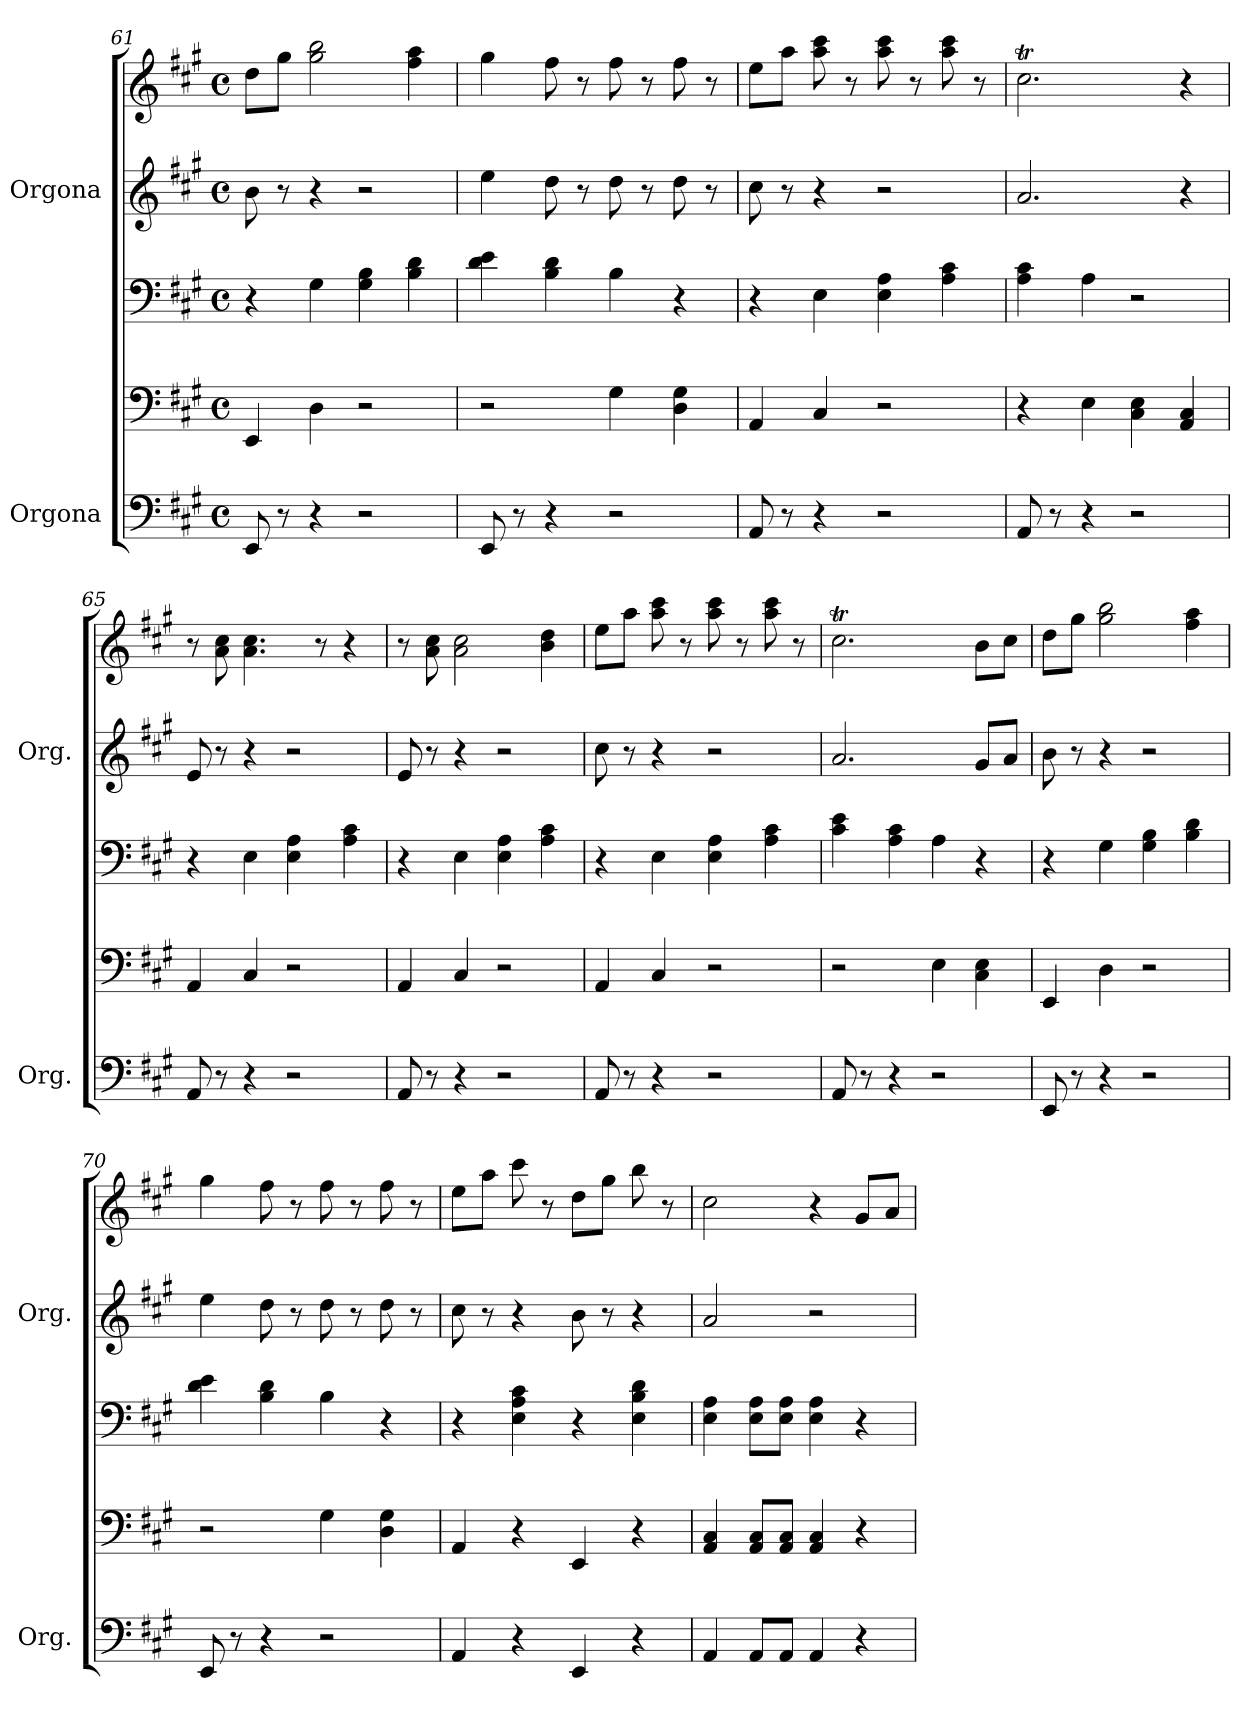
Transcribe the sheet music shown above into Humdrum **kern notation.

**kern	**kern	**kern	**kern	**kern
*part2	*part2	*part2	*part1	*part1
*staff5	*staff4	*staff3	*staff2	*staff1
*I"Orgona	*	*	*I"Orgona	*
*I'Org.	*	*	*I'Org.	*
*clefF4	*clefF4	*clefF4	*clefG2	*clefG2
*k[f#c#g#]	*k[f#c#g#]	*k[f#c#g#]	*k[f#c#g#]	*k[f#c#g#]
*M4/4	*M4/4	*M4/4	*M4/4	*M4/4
*met(c)	*met(c)	*met(c)	*met(c)	*met(c)
=61	=61	=61	=61	=61
8EE/	4EE/	4r	8b\	8dd\L
8r	.	.	8r	8gg#\J
4r	4D\	4G#\	4r	2gg#\ 2bb\
2r	2r	4G#\ 4B\	2r	.
.	.	4B\ 4d\	.	4ff#\ 4aa\
=62	=62	=62	=62	=62
8EE/	2r	4d\ 4e\	4ee\	4gg#\
8r	.	.	.	.
4r	.	4B\ 4d\	8dd\	8ff#\
.	.	.	8r	8r
2r	4G#\	4B\	8dd\	8ff#\
.	.	.	8r	8r
.	4D\ 4G#\	4r	8dd\	8ff#\
.	.	.	8r	8r
=63	=63	=63	=63	=63
8AA/	4AA/	4r	8cc#\	8ee\L
8r	.	.	8r	8aa\J
4r	4C#/	4E\	4r	8aa\ 8ccc#\
.	.	.	.	8r
2r	2r	4E\ 4A\	2r	8aa\ 8ccc#\
.	.	.	.	8r
.	.	4A\ 4c#\	.	8aa\ 8ccc#\
.	.	.	.	8r
=64	=64	=64	=64	=64
8AA/	4r	4A\ 4c#\	2.a/	2.cc#t\
8r	.	.	.	.
4r	4E\	4A\	.	.
2r	4C#\ 4E\	2r	.	.
.	4AA/ 4C#/	.	4r	4r
!!LO:PB:g=z
=65	=65	=65	=65	=65
8AA/	4AA/	4r	8e/	8r
8r	.	.	8r	8a\ 8cc#\
4r	4C#/	4E\	4r	4.a\ 4.cc#\
2r	2r	4E\ 4A\	2r	.
.	.	.	.	8r
.	.	4A\ 4c#\	.	4r
=66	=66	=66	=66	=66
8AA/	4AA/	4r	8e/	8r
8r	.	.	8r	8a\ 8cc#\
4r	4C#/	4E\	4r	2a\ 2cc#\
2r	2r	4E\ 4A\	2r	.
.	.	4A\ 4c#\	.	4b\ 4dd\
=67	=67	=67	=67	=67
8AA/	4AA/	4r	8cc#\	8ee\L
8r	.	.	8r	8aa\J
4r	4C#/	4E\	4r	8aa\ 8ccc#\
.	.	.	.	8r
2r	2r	4E\ 4A\	2r	8aa\ 8ccc#\
.	.	.	.	8r
.	.	4A\ 4c#\	.	8aa\ 8ccc#\
.	.	.	.	8r
=68	=68	=68	=68	=68
8AA/	2r	4c#\ 4e\	2.a/	2.cc#t\
8r	.	.	.	.
4r	.	4A\ 4c#\	.	.
2r	4E\	4A\	.	.
.	4C#\ 4E\	4r	8g#/L	8b\L
.	.	.	8a/J	8cc#\J
=69	=69	=69	=69	=69
8EE/	4EE/	4r	8b\	8dd\L
8r	.	.	8r	8gg#\J
4r	4D\	4G#\	4r	2gg#\ 2bb\
2r	2r	4G#\ 4B\	2r	.
.	.	4B\ 4d\	.	4ff#\ 4aa\
!!LO:LB:g=z
=70	=70	=70	=70	=70
8EE/	2r	4d\ 4e\	4ee\	4gg#\
8r	.	.	.	.
4r	.	4B\ 4d\	8dd\	8ff#\
.	.	.	8r	8r
2r	4G#\	4B\	8dd\	8ff#\
.	.	.	8r	8r
.	4D\ 4G#\	4r	8dd\	8ff#\
.	.	.	8r	8r
=71	=71	=71	=71	=71
4AA/	4AA/	4r	8cc#\	8ee\L
.	.	.	8r	8aa\J
4r	4r	4E\ 4A\ 4c#\	4r	8ccc#\
.	.	.	.	8r
4EE/	4EE/	4r	8b\	8dd\L
.	.	.	8r	8gg#\J
4r	4r	4E\ 4B\ 4d\	4r	8bb\
.	.	.	.	8r
=72	=72	=72	=72	=72
4AA/	4AA/ 4C#/	4E\ 4A\	2a/	2cc#\
8AA/L	8AA/ 8C#/L	8E\ 8A\L	.	.
8AA/J	8AA/ 8C#/J	8E\ 8A\J	.	.
4AA/	4AA/ 4C#/	4E\ 4A\	2r	4r
4r	4r	4r	.	8g#/L
.	.	.	.	8a/J
=	=	=	=	=
*-	*-	*-	*-	*-
